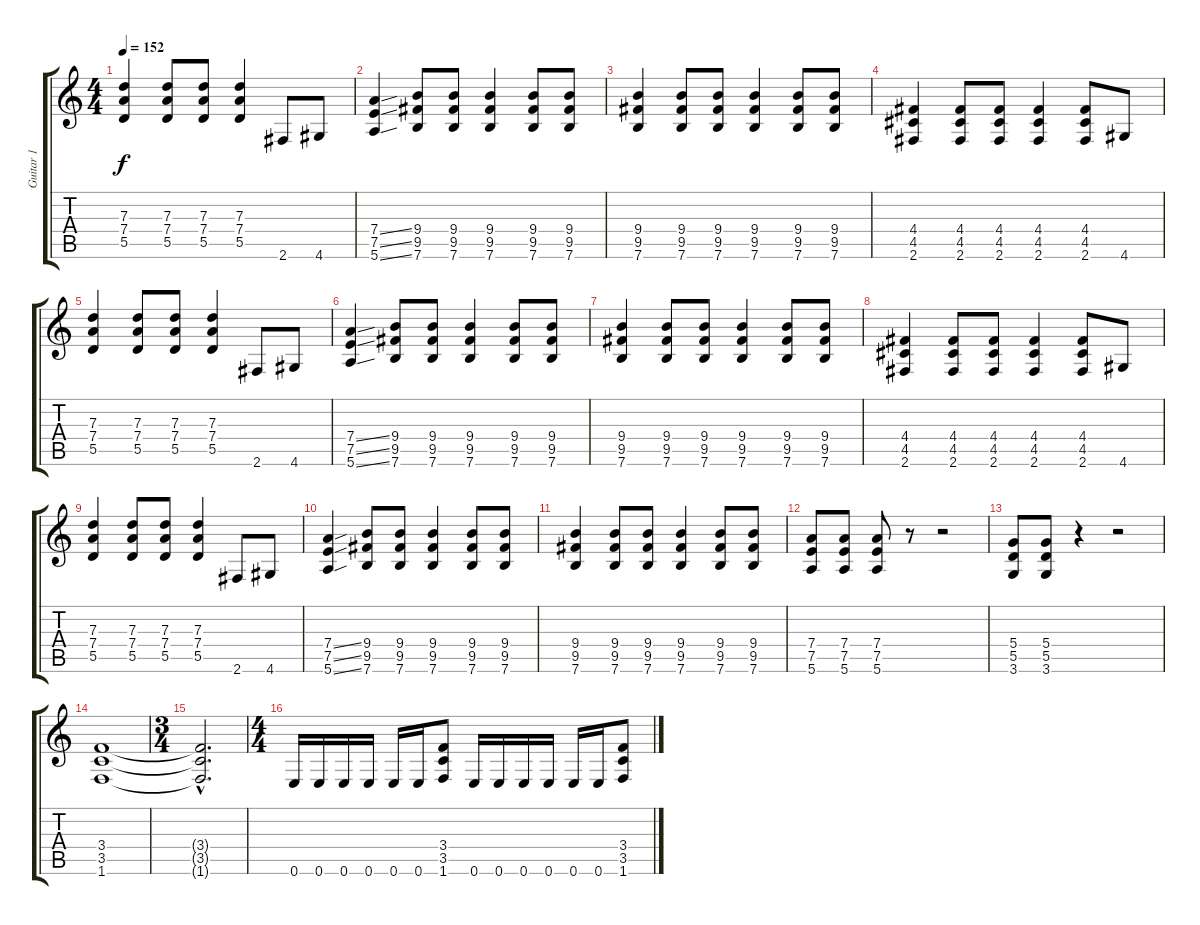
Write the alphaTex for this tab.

\track ("Guitar 1" "Guitar 1") {instrument distortionguitar}
\staff {score tabs}
\tuning (E4 B3 G3 D3 A2 E2) {hide}
\ts (4 4)
\tempo 152
\clef g2
\ks c
(7.3 7.4 5.5).4{dy f} (7.3 7.4 5.5).8 (7.3 7.4 5.5).8 (7.3 7.4 5.5).4 2.6.8 4.6.8 |
(7.4{ss} 7.5{ss} 5.6{ss}).4 (9.4 9.5 7.6).8 (9.4 9.5 7.6).8 (9.4 9.5 7.6).4 (9.4 9.5 7.6).8 (9.4 9.5 7.6).8 |
(9.4 9.5 7.6).4 (9.4 9.5 7.6).8 (9.4 9.5 7.6).8 (9.4 9.5 7.6).4 (9.4 9.5 7.6).8 (9.4 9.5 7.6).8 |
(4.4 4.5 2.6).4 (4.4 4.5 2.6).8 (4.4 4.5 2.6).8 (4.4 4.5 2.6).4 (4.4 4.5 2.6).8 4.6.8 |
(7.3 7.4 5.5).4 (7.3 7.4 5.5).8 (7.3 7.4 5.5).8 (7.3 7.4 5.5).4 2.6.8 4.6.8 |
(7.4{ss} 7.5{ss} 5.6{ss}).4 (9.4 9.5 7.6).8 (9.4 9.5 7.6).8 (9.4 9.5 7.6).4 (9.4 9.5 7.6).8 (9.4 9.5 7.6).8 |
(9.4 9.5 7.6).4 (9.4 9.5 7.6).8 (9.4 9.5 7.6).8 (9.4 9.5 7.6).4 (9.4 9.5 7.6).8 (9.4 9.5 7.6).8 |
(4.4 4.5 2.6).4 (4.4 4.5 2.6).8 (4.4 4.5 2.6).8 (4.4 4.5 2.6).4 (4.4 4.5 2.6).8 4.6.8 |
(7.3 7.4 5.5).4 (7.3 7.4 5.5).8 (7.3 7.4 5.5).8 (7.3 7.4 5.5).4 2.6.8 4.6.8 |
(7.4{ss} 7.5{ss} 5.6{ss}).4 (9.4 9.5 7.6).8 (9.4 9.5 7.6).8 (9.4 9.5 7.6).4 (9.4 9.5 7.6).8 (9.4 9.5 7.6).8 |
(9.4 9.5 7.6).4 (9.4 9.5 7.6).8 (9.4 9.5 7.6).8 (9.4 9.5 7.6).4 (9.4 9.5 7.6).8 (9.4 9.5 7.6).8 |
(7.4 7.5 5.6).8 (7.4 7.5 5.6).8 (7.4 7.5 5.6).8 r.8 r.2 |
(5.4 5.5 3.6).8 (5.4 5.5 3.6).8 r.4 r.2 |
(3.4 3.5 1.6).1 |
\ts (3 4)
(3.4{hac t} 3.5{hac t} 1.6{hac t}).2{d} |
\ts (4 4)
0.6.16 0.6.16 0.6.16 0.6.16 0.6.16 0.6.16 (3.4 3.5 1.6).8 0.6.16 0.6.16 0.6.16 0.6.16 0.6.16 0.6.16 (3.4 3.5 1.6).8
